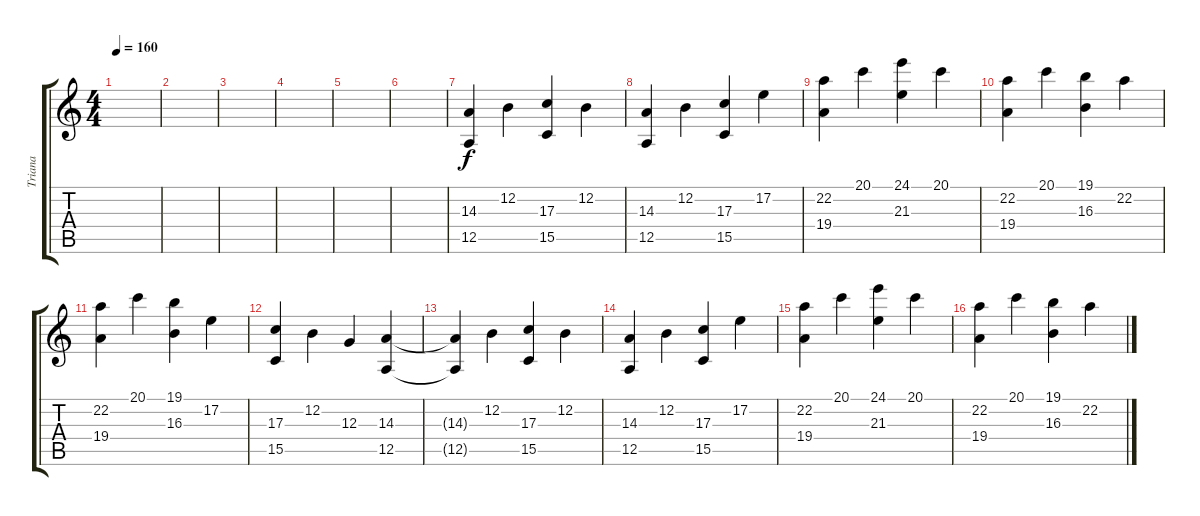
\track ("Triana" "Triana") {instrument electricgrandpiano}
\staff {score tabs}
\tuning (E4 B3 G3 D3 A2 E2) {hide}
\ts (4 4)
\tempo 160
\clef g2
\ks c
|
|
|
|
|
|
(14.3 12.5).4{volume 16 balance 8} 12.2.4 (17.3 15.5).4 12.2.4 |
(14.3 12.5).4 12.2.4 (17.3 15.5).4 17.2.4 |
(22.2 19.4).4 20.1.4 (24.1 21.3).4 20.1.4 |
(22.2 19.4).4 20.1.4 (19.1 16.3).4 22.2.4 |
(22.2 19.4).4 20.1.4 (19.1 16.3).4 17.2.4 |
(17.3 15.5).4 12.2.4 12.3.4 (14.3 12.5).4 |
(14.3{t} 12.5{t}).4 12.2.4 (17.3 15.5).4 12.2.4 |
(14.3 12.5).4 12.2.4 (17.3 15.5).4 17.2.4 |
(22.2 19.4).4 20.1.4 (24.1 21.3).4 20.1.4 |
(22.2 19.4).4 20.1.4 (19.1 16.3).4 22.2.4
